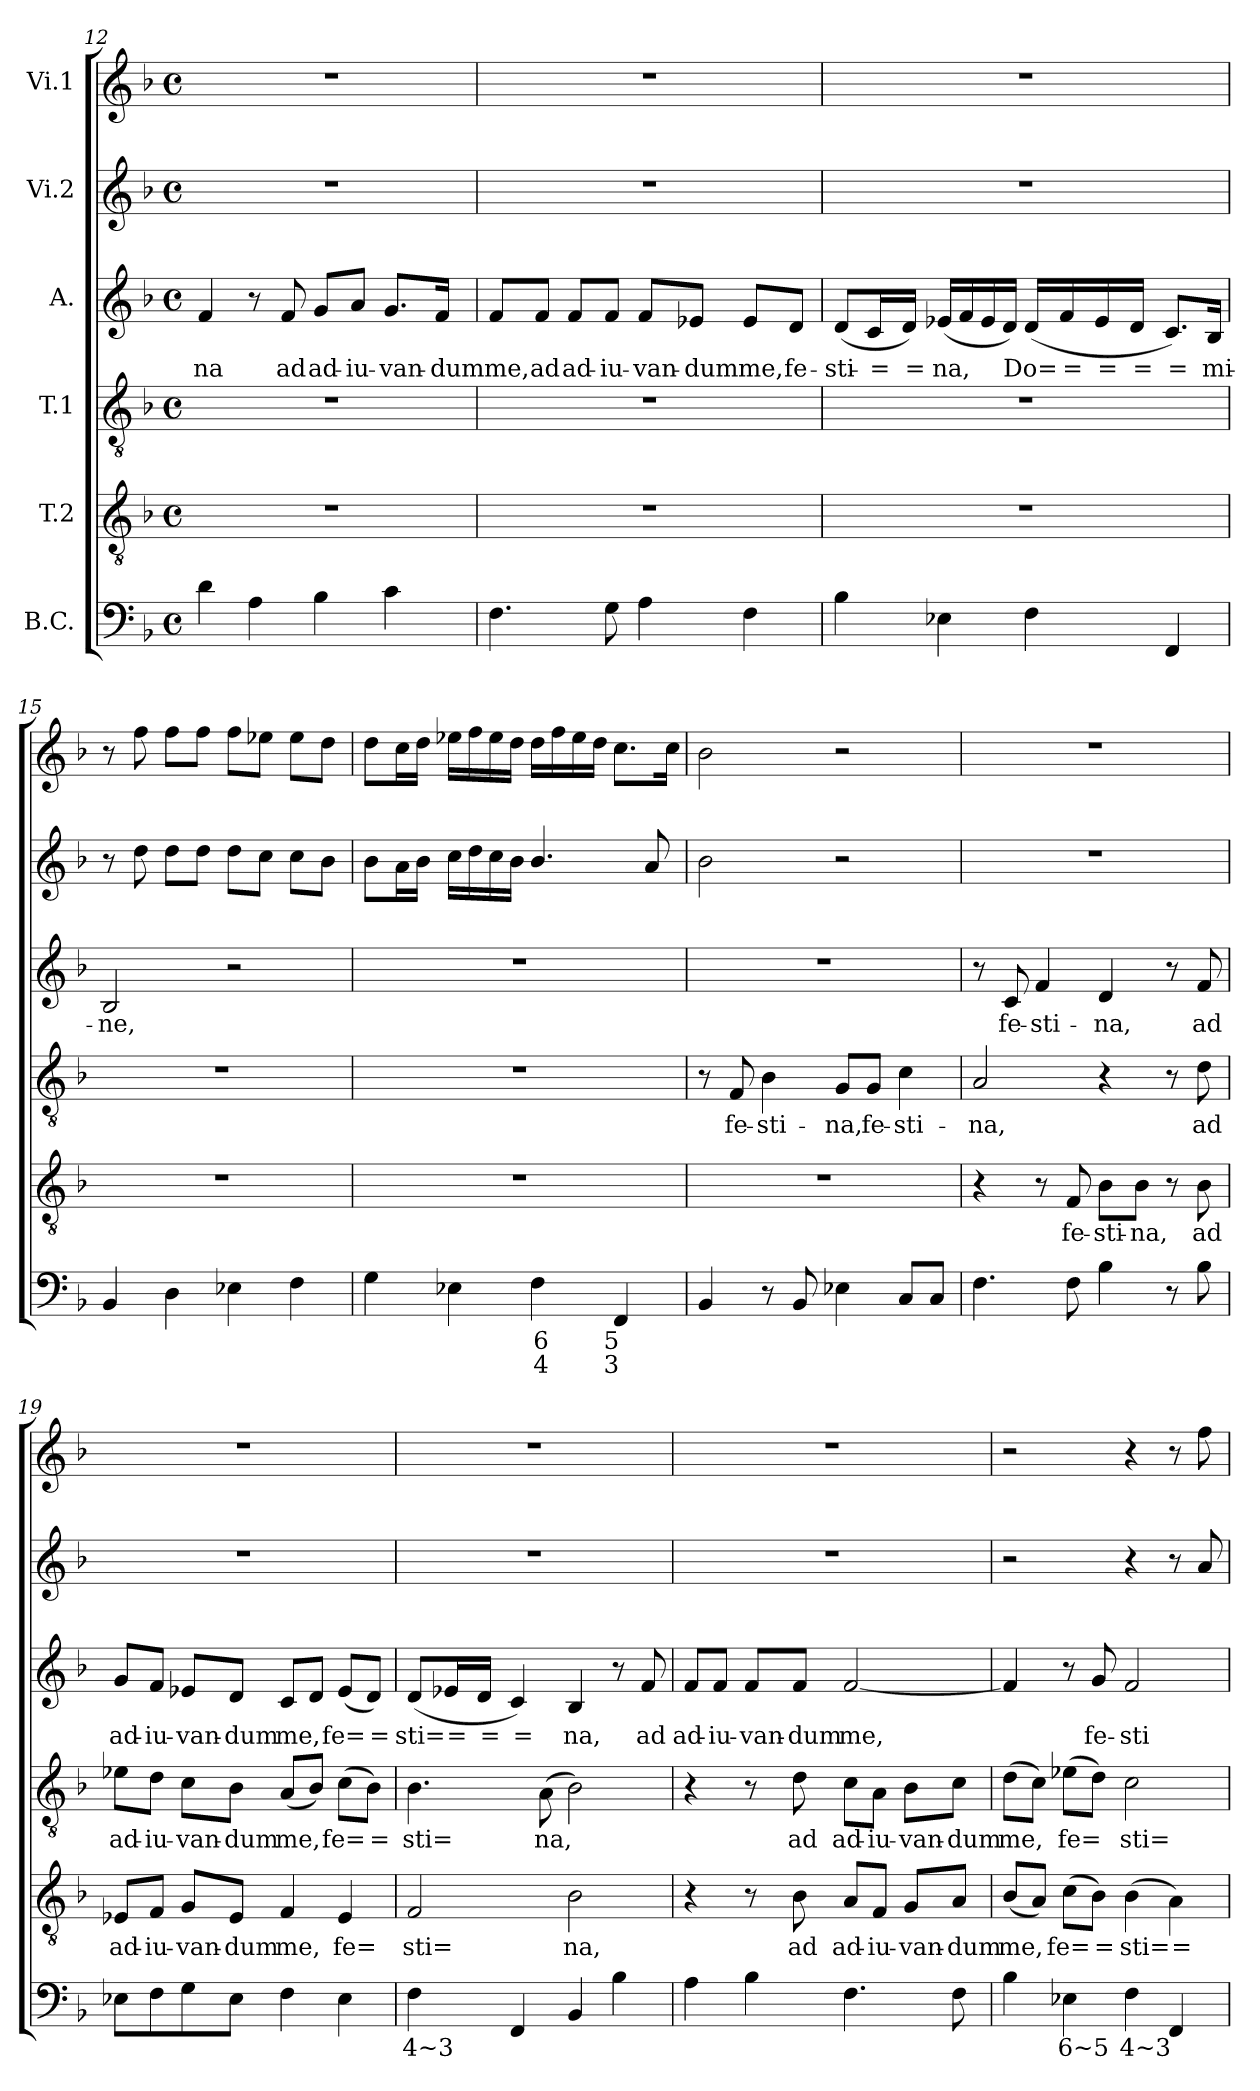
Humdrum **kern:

**kern	**text	**text	**kern	**text	**kern	**text	**kern	**text	**kern	**kern
*part6	*part6	*part6	*part5	*part5	*part4	*part4	*part3	*part3	*part2	*part1
*staff6	*staff6	*staff6	*staff5	*staff5	*staff4	*staff4	*staff3	*staff3	*staff2	*staff1
*I"B.C.	*	*	*I"T.2	*	*I"T.1	*	*I"A.	*	*I"Vi.2	*I"Vi.1
!!LO:LB:g=z
*clefF4	*	*	*clefGv2	*	*clefGv2	*	*clefG2	*	*clefG2	*clefG2
*k[b-]	*	*	*k[b-]	*	*k[b-]	*	*k[b-]	*	*k[b-]	*k[b-]
*F:	*	*	*F:	*	*F:	*	*F:	*	*F:	*F:
*M4/4	*	*	*M4/4	*	*M4/4	*	*M4/4	*	*M4/4	*M4/4
*met(c)	*	*	*met(c)	*	*met(c)	*	*met(c)	*	*met(c)	*met(c)
=12	=12	=12	=12	=12	=12	=12	=12	=12	=12	=12
!	!	!	!	!	!	!	!	!LO:LY:b	!	!
4d\	.	.	1r	.	1r	.	4f/	-na	1r	1r
4A\	.	.	.	.	.	.	8r	.	.	.
!	!	!	!	!	!	!	!	!LO:LY:b	!	!
.	.	.	.	.	.	.	8f/	ad	.	.
!	!	!	!	!	!	!	!	!LO:LY:b	!	!
4B-\	.	.	.	.	.	.	8g/L	ad-	.	.
!	!	!	!	!	!	!	!	!LO:LY:b	!	!
.	.	.	.	.	.	.	8a/J	-iu-	.	.
!	!	!	!	!	!	!	!	!LO:LY:b	!	!
4c\	.	.	.	.	.	.	8.g/L	-van-	.	.
!	!	!	!	!	!	!	!	!LO:LY:b	!	!
.	.	.	.	.	.	.	16f/Jk	-dum	.	.
=13	=13	=13	=13	=13	=13	=13	=13	=13	=13	=13
!	!	!	!	!	!	!	!	!LO:LY:b	!	!
4.F\	.	.	1r	.	1r	.	8f/L	me,	1r	1r
!	!	!	!	!	!	!	!	!LO:LY:b	!	!
.	.	.	.	.	.	.	8f/J	ad	.	.
!	!	!	!	!	!	!	!	!LO:LY:b	!	!
.	.	.	.	.	.	.	8f/L	ad-	.	.
!	!	!	!	!	!	!	!	!LO:LY:b	!	!
8G\	.	.	.	.	.	.	8f/J	-iu-	.	.
!	!	!	!	!	!	!	!	!LO:LY:b	!	!
4A\	.	.	.	.	.	.	8f/L	-van-	.	.
!	!	!	!	!	!	!	!	!LO:LY:b	!	!
.	.	.	.	.	.	.	8e-X/J	-dum	.	.
!	!	!	!	!	!	!	!	!LO:LY:b	!	!
4F\	.	.	.	.	.	.	8e-/L	me,	.	.
!	!	!	!	!	!	!	!	!LO:LY:b	!	!
.	.	.	.	.	.	.	8d/J	fe-	.	.
=14	=14	=14	=14	=14	=14	=14	=14	=14	=14	=14
!	!	!	!	!	!	!	!	!LO:LY:b	!	!
4B-\	.	.	1r	.	1r	.	(<8d/L	-sti-	1r	1r
!	!	!	!	!	!	!	!	!LO:LY:b	!	!
.	.	.	.	.	.	.	16c/L	-=	.	.
!	!	!	!	!	!	!	!	!LO:LY:b	!	!
.	.	.	.	.	.	.	16d/JJ)	=	.	.
!	!	!	!	!	!	!	!	!LO:LY:b	!	!
4E-X\	.	.	.	.	.	.	(<16e-X/LL	na,	.	.
.	.	.	.	.	.	.	16f/	.	.	.
.	.	.	.	.	.	.	16e-/	.	.	.
.	.	.	.	.	.	.	16d/JJ)	.	.	.
!	!	!	!	!	!	!	!	!LO:LY:b	!	!
4F\	.	.	.	.	.	.	(<16d/LL	Do=	.	.
!	!	!	!	!	!	!	!	!LO:LY:b	!	!
.	.	.	.	.	.	.	16f/	=	.	.
!	!	!	!	!	!	!	!	!LO:LY:b	!	!
.	.	.	.	.	.	.	16e-/	=	.	.
!	!	!	!	!	!	!	!	!LO:LY:b	!	!
.	.	.	.	.	.	.	16d/JJ	=	.	.
!	!	!	!	!	!	!	!	!LO:LY:b	!	!
4FF/	.	.	.	.	.	.	8.c/L)	=	.	.
!	!	!	!	!	!	!	!	!LO:LY:b	!	!
.	.	.	.	.	.	.	16B-/Jk	mi-	.	.
!!LO:PB:g=z
=15	=15	=15	=15	=15	=15	=15	=15	=15	=15	=15
!	!	!	!	!	!	!	!	!LO:LY:b	!	!
4BB-/	.	.	1r	.	1r	.	2B-/	-ne,	8r	8r
.	.	.	.	.	.	.	.	.	8dd\	8ff\
4D\	.	.	.	.	.	.	.	.	8dd\L	8ff\L
.	.	.	.	.	.	.	.	.	8dd\J	8ff\J
4E-X\	.	.	.	.	.	.	2r	.	8dd\L	8ff\L
.	.	.	.	.	.	.	.	.	8cc\J	8ee-X\J
4F\	.	.	.	.	.	.	.	.	8cc\L	8ee-\L
.	.	.	.	.	.	.	.	.	8b-\J	8dd\J
=16	=16	=16	=16	=16	=16	=16	=16	=16	=16	=16
4G\	.	.	1r	.	1r	.	1r	.	8b-\L	8dd\L
.	.	.	.	.	.	.	.	.	16a\L	16cc\L
.	.	.	.	.	.	.	.	.	16b-\JJ	16dd\JJ
4E-X\	.	.	.	.	.	.	.	.	16cc\LL	16ee-X\LL
.	.	.	.	.	.	.	.	.	16dd\	16ff\
.	.	.	.	.	.	.	.	.	16cc\	16ee-\
.	.	.	.	.	.	.	.	.	16b-\JJ	16dd\JJ
!	!LO:LY:b	!LO:LY:b	!	!	!	!	!	!	!	!
4F\	6	4	.	.	.	.	.	.	4.b-/	16dd\LL
.	.	.	.	.	.	.	.	.	.	16ff\
.	.	.	.	.	.	.	.	.	.	16ee-\
.	.	.	.	.	.	.	.	.	.	16dd\JJ
!	!LO:LY:b	!LO:LY:b	!	!	!	!	!	!	!	!
4FF/	5	3	.	.	.	.	.	.	.	8.cc\L
.	.	.	.	.	.	.	.	.	8a/	.
.	.	.	.	.	.	.	.	.	.	16cc\Jk
=17	=17	=17	=17	=17	=17	=17	=17	=17	=17	=17
4BB-/	.	.	1r	.	8r	.	1r	.	2b-\	2b-\
!	!	!	!	!	!	!LO:LY:b	!	!	!	!
.	.	.	.	.	8F/	fe-	.	.	.	.
!	!	!	!	!	!	!LO:LY:b	!	!	!	!
8r	.	.	.	.	4B-\	-sti-	.	.	.	.
8BB-/	.	.	.	.	.	.	.	.	.	.
!	!	!	!	!	!	!LO:LY:b	!	!	!	!
4E-X\	.	.	.	.	8G/L	-na,	.	.	2r	2r
!	!	!	!	!	!	!LO:LY:b	!	!	!	!
.	.	.	.	.	8G/J	fe-	.	.	.	.
!	!	!	!	!	!	!LO:LY:b	!	!	!	!
8C/L	.	.	.	.	4c\	-sti-	.	.	.	.
8C/J	.	.	.	.	.	.	.	.	.	.
=18	=18	=18	=18	=18	=18	=18	=18	=18	=18	=18
!	!	!	!	!	!	!LO:LY:b	!	!	!	!
4.F\	.	.	4r	.	2A/	-na,	8r	.	1r	1r
!	!	!	!	!	!	!	!	!LO:LY:b	!	!
.	.	.	.	.	.	.	8c/	fe-	.	.
!	!	!	!	!	!	!	!	!LO:LY:b	!	!
.	.	.	8r	.	.	.	4f/	-sti-	.	.
!	!	!	!	!LO:LY:b	!	!	!	!	!	!
8F\	.	.	8F/	fe-	.	.	.	.	.	.
!	!	!	!	!LO:LY:b	!	!	!	!LO:LY:b	!	!
4B-\	.	.	8B-\L	-sti-	4r	.	4d/	-na,	.	.
!	!	!	!	!LO:LY:b	!	!	!	!	!	!
.	.	.	8B-\J	-na,	.	.	.	.	.	.
8r	.	.	8r	.	8r	.	8r	.	.	.
!	!	!	!	!LO:LY:b	!	!LO:LY:b	!	!LO:LY:b	!	!
8B-\	.	.	8B-\	ad	8d\	ad	8f/	ad	.	.
!!LO:LB:g=z
=19	=19	=19	=19	=19	=19	=19	=19	=19	=19	=19
!	!	!	!	!LO:LY:b	!	!LO:LY:b	!	!LO:LY:b	!	!
8E-X\L	.	.	8E-X/L	ad-	8e-X\L	ad-	8g/L	ad-	1r	1r
!	!	!	!	!LO:LY:b	!	!LO:LY:b	!	!LO:LY:b	!	!
8F\	.	.	8F/J	-iu-	8d\J	-iu-	8f/J	-iu-	.	.
!	!	!	!	!LO:LY:b	!	!LO:LY:b	!	!LO:LY:b	!	!
8G\	.	.	8G/L	-van-	8c\L	-van-	8e-X/L	-van-	.	.
!	!	!	!	!LO:LY:b	!	!LO:LY:b	!	!LO:LY:b	!	!
8E-\J	.	.	8E-/J	-dum	8B-\J	-dum	8d/J	-dum	.	.
!	!	!	!	!LO:LY:b	!	!LO:LY:b	!	!LO:LY:b	!	!
4F\	.	.	4F/	me,	(<8A/L	me,	8c/L	me,	.	.
.	.	.	.	.	8B-/J)	.	8d/J	.	.	.
!	!	!	!	!LO:LY:b	!	!LO:LY:b	!	!LO:LY:b	!	!
4E-\	.	.	4E-/	fe=	(>8c\L	fe=	(<8e-/L	fe=	.	.
!	!	!	!	!	!	!LO:LY:b	!	!LO:LY:b	!	!
.	.	.	.	.	8B-\J)	=	8d/J)	=	.	.
=20	=20	=20	=20	=20	=20	=20	=20	=20	=20	=20
!	!LO:LY:b	!	!	!LO:LY:b	!	!LO:LY:b	!	!LO:LY:b	!	!
4F\	4~3	.	2F/	sti=	4.B-\	sti=	(<8d/L	sti=	1r	1r
!	!	!	!	!	!	!	!	!LO:LY:b	!	!
.	.	.	.	.	.	.	16e-X/L	=	.	.
!	!	!	!	!	!	!	!	!LO:LY:b	!	!
.	.	.	.	.	.	.	16d/JJ	=	.	.
!	!	!	!	!	!	!	!	!LO:LY:b	!	!
4FF/	.	.	.	.	.	.	4c/)	=	.	.
!	!	!	!	!	!	!LO:LY:b	!	!	!	!
.	.	.	.	.	(<8A\	na,	.	.	.	.
!	!	!	!	!LO:LY:b	!	!	!	!LO:LY:b	!	!
4BB-/	.	.	2B-\	na,	2B-\)	.	4B-/	na,	.	.
4B-\	.	.	.	.	.	.	8r	.	.	.
!	!	!	!	!	!	!	!	!LO:LY:b	!	!
.	.	.	.	.	.	.	8f/	ad	.	.
=21	=21	=21	=21	=21	=21	=21	=21	=21	=21	=21
!	!	!	!	!	!	!	!	!LO:LY:b	!	!
4A\	.	.	4r	.	4r	.	8f/L	ad-	1r	1r
!	!	!	!	!	!	!	!	!LO:LY:b	!	!
.	.	.	.	.	.	.	8f/J	-iu-	.	.
!	!	!	!	!	!	!	!	!LO:LY:b	!	!
4B-\	.	.	8r	.	8r	.	8f/L	-van-	.	.
!	!	!	!	!LO:LY:b	!	!LO:LY:b	!	!LO:LY:b	!	!
.	.	.	8B-\	ad	8d\	ad	8f/J	-dum	.	.
!	!	!	!	!LO:LY:b	!	!LO:LY:b	!	!LO:LY:b	!	!
4.F\	.	.	8A/L	ad-	8c\L	ad-	[2f/	me,	.	.
!	!	!	!	!LO:LY:b	!	!LO:LY:b	!	!	!	!
.	.	.	8F/J	-iu-	8A\J	-iu-	.	.	.	.
!	!	!	!	!LO:LY:b	!	!LO:LY:b	!	!	!	!
.	.	.	8G/L	-van-	8B-\L	-van-	.	.	.	.
!	!	!	!	!LO:LY:b	!	!LO:LY:b	!	!	!	!
8F\	.	.	8A/J	-dum	8c\J	-dum	.	.	.	.
!!LO:PB:g=z
=22	=22	=22	=22	=22	=22	=22	=22	=22	=22	=22
!	!	!	!	!LO:LY:b	!	!LO:LY:b	!	!	!	!
4B-\	.	.	(<8B-/L	me,	(>8d\L	me,	4f/]	.	2r	2r
.	.	.	8A/J)	.	8c\J)	.	.	.	.	.
!	!LO:LY:b	!	!	!LO:LY:b	!	!LO:LY:b	!	!	!	!
4E-X\	6~5	.	(>8c\L	fe=	(>8e-X\L	fe=	8r	.	.	.
!	!	!	!	!LO:LY:b	!	!	!	!LO:LY:b	!	!
.	.	.	8B-\J)	=	8d\J)	.	8g/	fe-	.	.
!	!LO:LY:b	!	!	!LO:LY:b	!	!LO:LY:b	!	!LO:LY:b	!	!
4F\	4~3	.	(<4B-\	sti=	2c\	sti=	2f/	-sti-	4r	4r
!	!	!	!	!LO:LY:b	!	!	!	!	!	!
4FF/	.	.	4A\)	=	.	.	.	.	8r	8r
.	.	.	.	.	.	.	.	.	8a/	8ff\
=	=	=	=	=	=	=	=	=	=	=
*-	*-	*-	*-	*-	*-	*-	*-	*-	*-	*-
